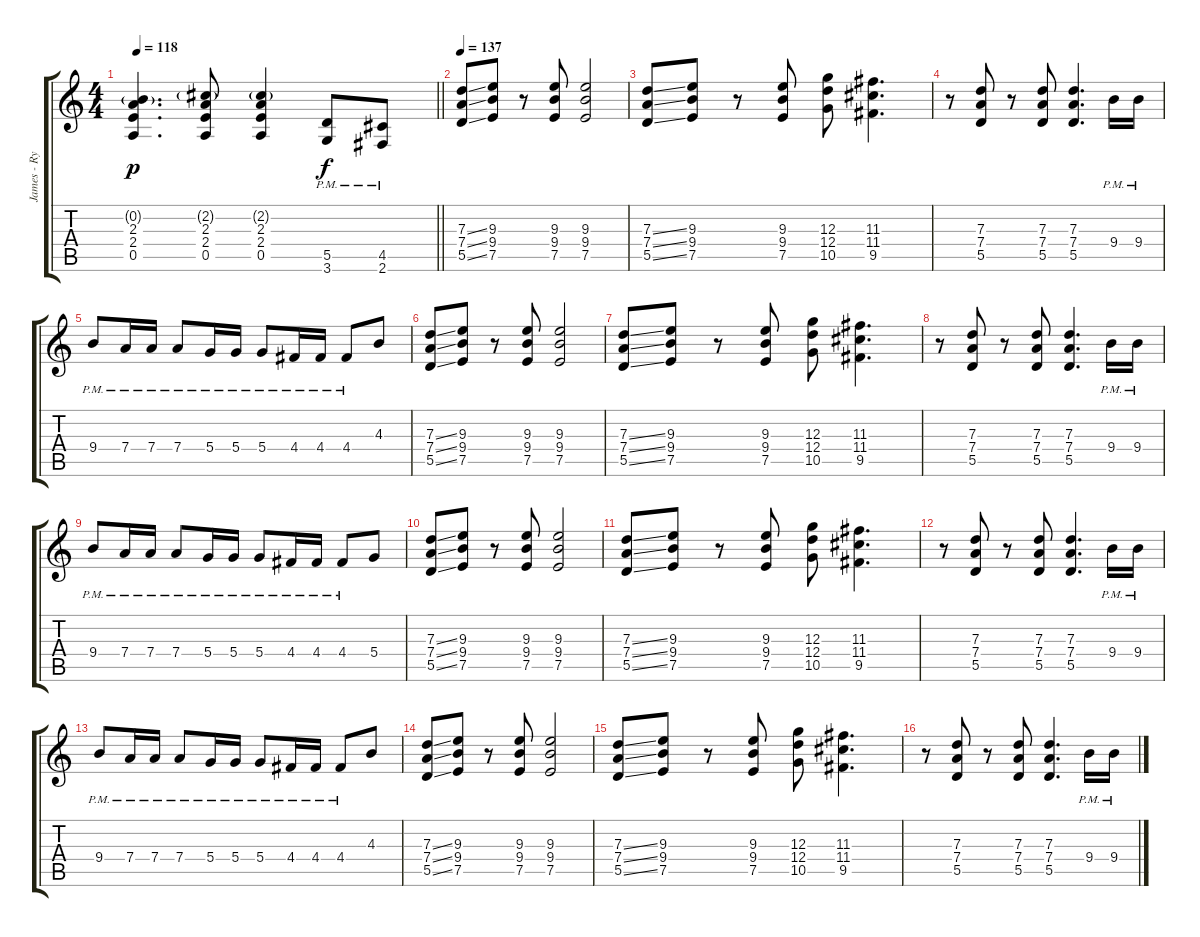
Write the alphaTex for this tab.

\track ("James - Rythme Distortion" "James - Ry") {instrument distortionguitar}
\staff {score tabs}
\tuning (E4 B3 G3 D3 A2 E2) {hide}
\ts (4 4)
\tempo 118
\clef g2
\barLineRight lightlight
\ks c
(0.2{g} 2.3 2.4 0.5).4{d dy p} (2.2{g} 2.3 2.4 0.5).8 (2.2{g} 2.3 2.4 0.5).4 (5.5{pm} 3.6{pm}).8{dy f} (4.5{pm} 2.6{pm}).8 |
\tempo 137
(7.3{ss} 7.4{ss} 5.5{ss}).8{volume 14 balance 8} (9.3 9.4 7.5).8 r.8 (9.3 9.4 7.5).8 (9.3 9.4 7.5).2 |
(7.3{ss} 7.4{ss} 5.5{ss}).8 (9.3 9.4 7.5).8 r.8 (9.3 9.4 7.5).8 (12.3 12.4 10.5).8 (11.3 11.4 9.5).4{d} |
r.8 (7.3 7.4 5.5).8 r.8 (7.3 7.4 5.5).8 (7.3 7.4 5.5).4{d} 9.4{pm}.16 9.4{pm}.16 |
9.4{pm}.8 7.4{pm}.16 7.4{pm}.16 7.4{pm}.8 5.4{pm}.16 5.4{pm}.16 5.4{pm}.8 4.4{pm}.16 4.4{pm}.16 4.4{pm}.8 4.3.8 |
(7.3{ss} 7.4{ss} 5.5{ss}).8 (9.3 9.4 7.5).8 r.8 (9.3 9.4 7.5).8 (9.3 9.4 7.5).2 |
(7.3{ss} 7.4{ss} 5.5{ss}).8 (9.3 9.4 7.5).8 r.8 (9.3 9.4 7.5).8 (12.3 12.4 10.5).8 (11.3 11.4 9.5).4{d} |
r.8 (7.3 7.4 5.5).8 r.8 (7.3 7.4 5.5).8 (7.3 7.4 5.5).4{d} 9.4{pm}.16{volume 12 balance 4} 9.4{pm}.16 |
9.4{pm}.8 7.4{pm}.16 7.4{pm}.16 7.4{pm}.8 5.4{pm}.16 5.4{pm}.16 5.4{pm}.8 4.4{pm}.16 4.4{pm}.16 4.4{pm}.8 5.4.8 |
(7.3{ss} 7.4{ss} 5.5{ss}).8 (9.3 9.4 7.5).8 r.8 (9.3 9.4 7.5).8 (9.3 9.4 7.5).2 |
(7.3{ss} 7.4{ss} 5.5{ss}).8 (9.3 9.4 7.5).8 r.8 (9.3 9.4 7.5).8 (12.3 12.4 10.5).8 (11.3 11.4 9.5).4{d} |
r.8 (7.3 7.4 5.5).8 r.8 (7.3 7.4 5.5).8 (7.3 7.4 5.5).4{d} 9.4{pm}.16 9.4{pm}.16 |
9.4{pm}.8 7.4{pm}.16 7.4{pm}.16 7.4{pm}.8 5.4{pm}.16 5.4{pm}.16 5.4{pm}.8 4.4{pm}.16 4.4{pm}.16 4.4{pm}.8 4.3.8 |
(7.3{ss} 7.4{ss} 5.5{ss}).8 (9.3 9.4 7.5).8 r.8 (9.3 9.4 7.5).8 (9.3 9.4 7.5).2 |
(7.3{ss} 7.4{ss} 5.5{ss}).8 (9.3 9.4 7.5).8 r.8 (9.3 9.4 7.5).8 (12.3 12.4 10.5).8 (11.3 11.4 9.5).4{d} |
r.8 (7.3 7.4 5.5).8 r.8 (7.3 7.4 5.5).8 (7.3 7.4 5.5).4{d} 9.4{pm}.16 9.4{pm}.16
